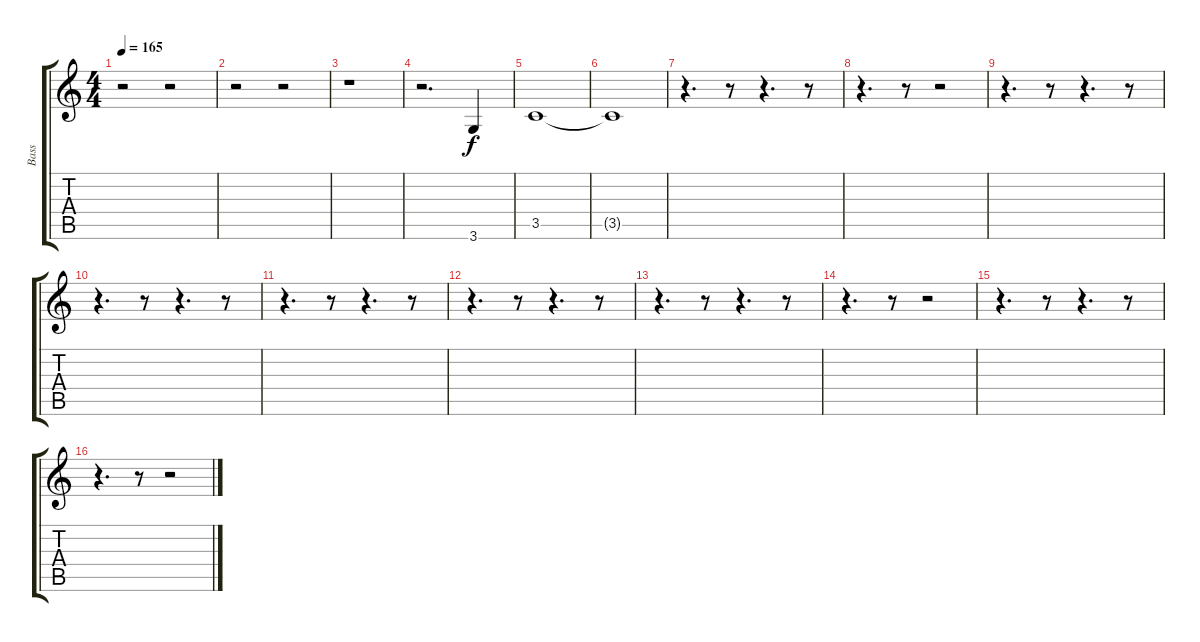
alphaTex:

\track ("Bass" "Bass") {instrument fretlessbass}
\staff {score tabs}
\tuning (E4 B3 G3 D3 A2 E2) {hide}
\ts (4 4)
\tempo 165
\clef g2
\ks c
r.2{dy f} r.2 |
r.2 r.2 |
r.1 |
r.2{d} 3.6.4 |
3.5.1 |
3.5{t}.1 |
r.4{d} r.8 r.4{d} r.8 |
r.4{d} r.8 r.2 |
r.4{d} r.8 r.4{d} r.8 |
r.4{d} r.8 r.4{d} r.8 |
r.4{d} r.8 r.4{d} r.8 |
r.4{d} r.8 r.4{d} r.8 |
r.4{d} r.8 r.4{d} r.8 |
r.4{d} r.8 r.2 |
r.4{d} r.8 r.4{d} r.8 |
r.4{d} r.8 r.2
